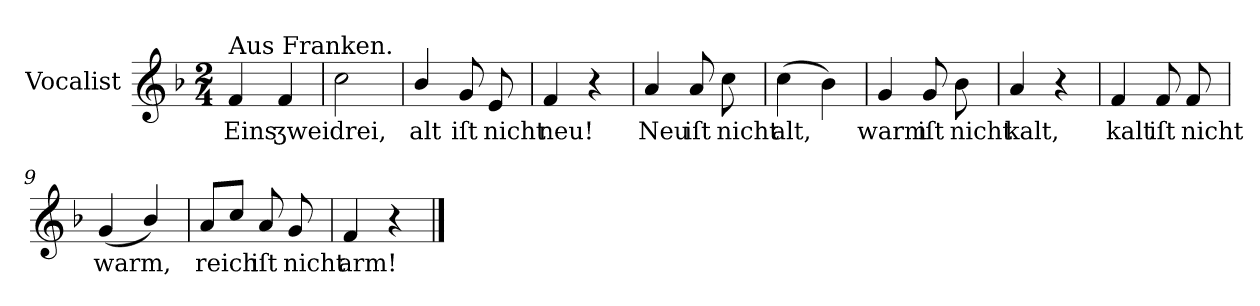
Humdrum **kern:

**kern	**text
*part1	*part1
*staff1	*staff1
*I"Vocalist	*
*k[b-]	*
*F:	*
*M2/4	*
=	=
!LO:TX:a:t=Aus Franken.	!
4f	Eins
4f	ʒwei
=1	=1
2cc	drei,
=2	=2
4b-/	alt
8g	iſt
8e	nicht
=3	=3
4f	neu!
4r	.
=4	=4
4a	Neu
8a	iſt
8cc	nicht
=5	=5
(4cc	alt,
4b-)	.
=6	=6
4g	warm
8g	iſt
8b-	nicht
=7	=7
4a	kalt,
4r	.
=8	=8
4f	kalt
8f	iſt
8f	nicht
=9	=9
(4g	warm,
4b-/)	.
=10	=10
8a/L	reich
8ccJ	.
8a	iſt
8g	nicht
=11	=11
4f	arm!
4r	.
==	==
*-	*-
